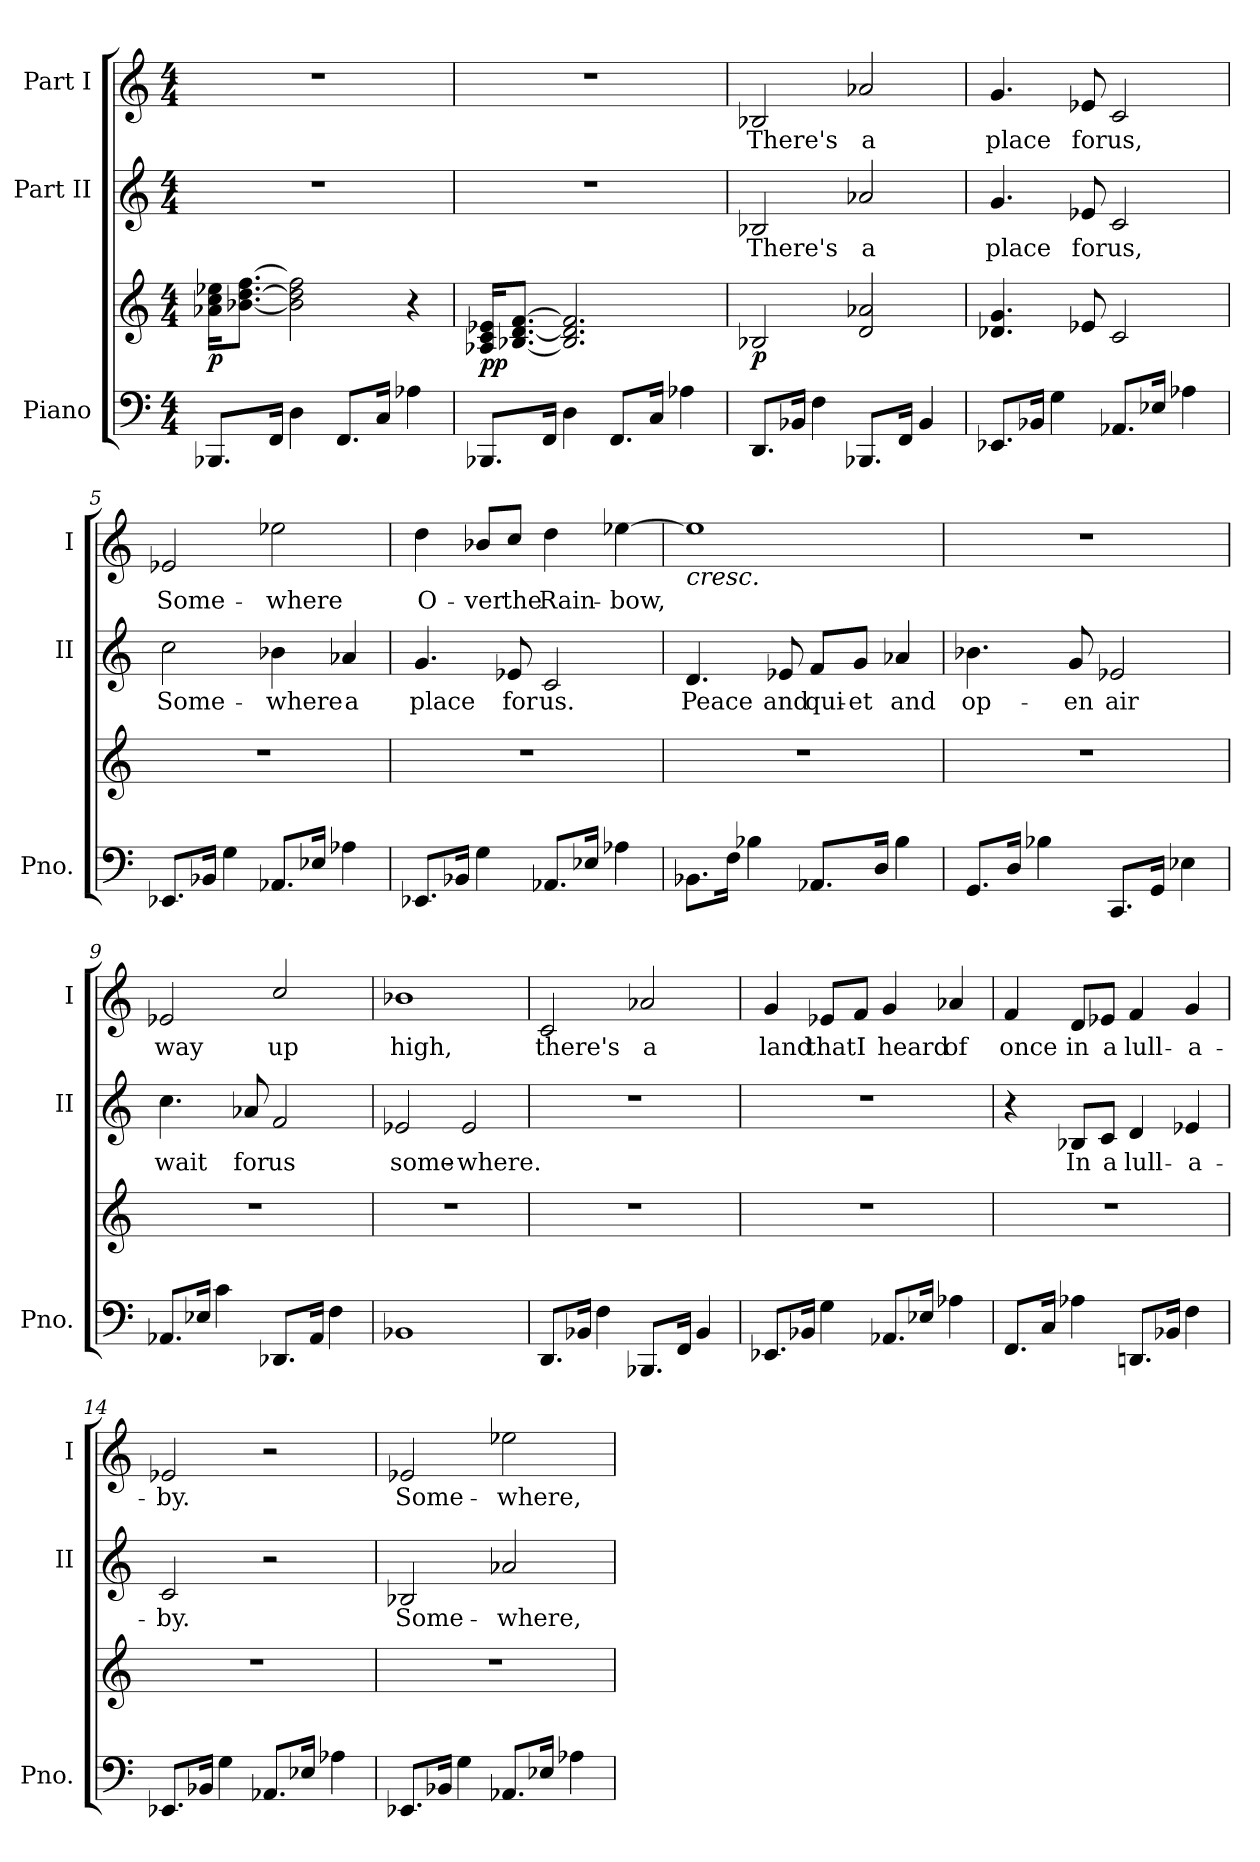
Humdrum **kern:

**kern	**kern	**dynam	**kern	**text	**kern	**text
*part3	*part3	*part3	*part2	*part2	*part1	*part1
*staff4	*staff3	*staff3/4	*staff2	*staff2	*staff1	*staff1
*I"Piano	*	*	*I"Part II	*	*I"Part I	*
*I'Pno.	*	*	*I'II	*	*I'I	*
*clefF4	*clefG2	*	*clefG2	*	*clefG2	*
*k[]	*k[]	*	*k[]	*	*k[]	*
*M4/4	*M4/4	*	*M4/4	*	*M4/4	*
*MM60	*MM60	*	*MM60	*	*MM60	*
=1	=1	=1	=1	=1	=1	=1
!	!	!LO:DY:b	!	!	!	!
8.BBB-X/L	16a-X\ 16cc\ 16ee-X\KL	p	1r	.	1r	.
.	[8.b-X\ [8.dd\ [8.ff\J	.	.	.	.	.
16FF/Jk	.	.	.	.	.	.
4D\	2b-\] 2dd\] 2ff\]	.	.	.	.	.
8.FF/L	.	.	.	.	.	.
16C/Jk	.	.	.	.	.	.
4A-X\	4r	.	.	.	.	.
=2	=2	=2	=2	=2	=2	=2
!	!	!LO:DY:b	!	!	!	!
8.BBB-X/L	16A-X/ 16c/ 16e-X/KL	pp	1r	.	1r	.
.	[8.B-X/ [8.d/ [8.f/J	.	.	.	.	.
16FF/Jk	.	.	.	.	.	.
4D\	2.B-/] 2.d/] 2.f/]	.	.	.	.	.
8.FF/L	.	.	.	.	.	.
16C/Jk	.	.	.	.	.	.
4A-X\	.	.	.	.	.	.
=3	=3	=3	=3	=3	=3	=3
!	!	!LO:DY:b	!	!LO:LY:b	!	!LO:LY:b
8.DD/L	2B-X/	p	2B-X/	There's	2B-X/	There's
16BB-X/Jk	.	.	.	.	.	.
4F\	.	.	.	.	.	.
!	!	!	!	!LO:LY:b	!	!LO:LY:b
8.BBB-X/L	2d/ 2a-X/	.	2a-X/	a	2a-X/	a
16FF/Jk	.	.	.	.	.	.
4BB-/	.	.	.	.	.	.
=4	=4	=4	=4	=4	=4	=4
!	!	!	!	!LO:LY:b	!	!LO:LY:b
8.EE-X/L	4.d-X/ 4.g/	.	4.g/	place	4.g/	place
16BB-X/Jk	.	.	.	.	.	.
4G\	.	.	.	.	.	.
!	!	!	!	!LO:LY:b	!	!LO:LY:b
.	8e-X/	.	8e-X/	for	8e-X/	for
!	!	!	!	!LO:LY:b	!	!LO:LY:b
8.AA-X/L	2c/	.	2c/	us,	2c/	us,
16E-X/Jk	.	.	.	.	.	.
4A-X\	.	.	.	.	.	.
!!LO:LB:g=z
=5	=5	=5	=5	=5	=5	=5
!	!	!	!	!LO:LY:b	!	!LO:LY:b
8.EE-X/L	1r	.	2cc\	Some-	2e-X/	Some-
16BB-X/Jk	.	.	.	.	.	.
4G\	.	.	.	.	.	.
!	!	!	!	!LO:LY:b	!	!LO:LY:b
8.AA-X/L	.	.	4b-X\	-where	2ee-X\	-where
16E-X/Jk	.	.	.	.	.	.
!	!	!	!	!LO:LY:b	!	!
4A-X\	.	.	4a-X/	a	.	.
=6	=6	=6	=6	=6	=6	=6
!	!	!	!	!LO:LY:b	!	!LO:LY:b
8.EE-X/L	1r	.	4.g/	place	4dd\	O-
16BB-X/Jk	.	.	.	.	.	.
!	!	!	!	!	!	!LO:LY:b
4G\	.	.	.	.	8b-X/L	-ver
!	!	!	!	!LO:LY:b	!	!LO:LY:b
.	.	.	8e-X/	for	8cc/J	the
!	!	!	!	!LO:LY:b	!	!LO:LY:b
8.AA-X/L	.	.	2c/	us.	4dd\	Rain-
16E-X/Jk	.	.	.	.	.	.
!	!	!	!	!	!	!LO:LY:b
4A-X\	.	.	.	.	[4ee-X\	-bow,
!!LO:LB:g=z
=7	=7	=7	=7	=7	=7	=7
!	!	!	!	!	!LO:TX:b:i:t=cresc.	!
!	!	!	!	!LO:LY:b	!	!
8.BB-X\L	1r	.	4.d/	Peace	1ee-]	.
16F\Jk	.	.	.	.	.	.
4B-X\	.	.	.	.	.	.
!	!	!	!	!LO:LY:b	!	!
.	.	.	8e-X/	and	.	.
!	!	!	!	!LO:LY:b	!	!
8.AA-X/L	.	.	8f/L	qui-	.	.
!	!	!	!	!LO:LY:b	!	!
.	.	.	8g/J	-et	.	.
16D/Jk	.	.	.	.	.	.
!	!	!	!	!LO:LY:b	!	!
4B-\	.	.	4a-X/	and	.	.
=8	=8	=8	=8	=8	=8	=8
!	!	!	!	!LO:LY:b	!	!
8.GG/L	1r	.	4.b-X\	op-	1r	.
16D/Jk	.	.	.	.	.	.
4B-X\	.	.	.	.	.	.
!	!	!	!	!LO:LY:b	!	!
.	.	.	8g/	-en	.	.
!	!	!	!	!LO:LY:b	!	!
8.CC/L	.	.	2e-X/	air	.	.
16GG/Jk	.	.	.	.	.	.
4E-X\	.	.	.	.	.	.
=9	=9	=9	=9	=9	=9	=9
!	!	!	!	!LO:LY:b	!	!LO:LY:b
8.AA-X/L	1r	.	4.cc\	wait	2e-X/	way
16E-X/Jk	.	.	.	.	.	.
4c\	.	.	.	.	.	.
!	!	!	!	!LO:LY:b	!	!
.	.	.	8a-X/	for	.	.
!	!	!	!	!LO:LY:b	!	!LO:LY:b
8.DD-X/L	.	.	2f/	us	2cc/	up
16AA-/Jk	.	.	.	.	.	.
4F\	.	.	.	.	.	.
=10	=10	=10	=10	=10	=10	=10
!	!	!	!	!LO:LY:b	!	!LO:LY:b
1BB-X	1r	.	2e-X/	some-	1b-X	high,
!	!	!	!	!LO:LY:b	!	!
.	.	.	2e-/	-where.	.	.
!!LO:PB:g=z
=11	=11	=11	=11	=11	=11	=11
!	!	!	!	!	!	!LO:LY:b
8.DD/L	1r	.	1r	.	2c/	there's
16BB-X/Jk	.	.	.	.	.	.
4F\	.	.	.	.	.	.
!	!	!	!	!	!	!LO:LY:b
8.BBB-X/L	.	.	.	.	2a-X/	a
16FF/Jk	.	.	.	.	.	.
4BB-/	.	.	.	.	.	.
=12	=12	=12	=12	=12	=12	=12
!	!	!	!	!	!	!LO:LY:b
8.EE-X/L	1r	.	1r	.	4g/	land
16BB-X/Jk	.	.	.	.	.	.
!	!	!	!	!	!	!LO:LY:b
4G\	.	.	.	.	8e-X/L	that
!	!	!	!	!	!	!LO:LY:b
.	.	.	.	.	8f/J	I
!	!	!	!	!	!	!LO:LY:b
8.AA-X/L	.	.	.	.	4g/	heard
16E-X/Jk	.	.	.	.	.	.
!	!	!	!	!	!	!LO:LY:b
4A-X\	.	.	.	.	4a-X/	of
=13	=13	=13	=13	=13	=13	=13
!	!	!	!	!	!	!LO:LY:b
8.FF/L	1r	.	4r	.	4f/	once
16C/Jk	.	.	.	.	.	.
!	!	!	!	!LO:LY:b	!	!LO:LY:b
4A-X\	.	.	8B-X/L	In	8d/L	in
!	!	!	!	!LO:LY:b	!	!LO:LY:b
.	.	.	8c/J	a	8e-X/J	a
!	!	!	!	!LO:LY:b	!	!LO:LY:b
8.DDn/L	.	.	4d/	lull-	4f/	lull-
16BB-X/Jk	.	.	.	.	.	.
!	!	!	!	!LO:LY:b	!	!LO:LY:b
4F\	.	.	4e-X/	-a-	4g/	-a-
=14	=14	=14	=14	=14	=14	=14
!	!	!	!	!LO:LY:b	!	!LO:LY:b
8.EE-X/L	1r	.	2c/	-by.	2e-X/	-by.
16BB-X/Jk	.	.	.	.	.	.
4G\	.	.	.	.	.	.
8.AA-X/L	.	.	2r	.	2r	.
16E-X/Jk	.	.	.	.	.	.
4A-X\	.	.	.	.	.	.
!!LO:LB:g=z
=15	=15	=15	=15	=15	=15	=15
!	!	!	!	!LO:LY:b	!	!LO:LY:b
8.EE-X/L	1r	.	2B-X/	Some-	2e-X/	Some-
16BB-X/Jk	.	.	.	.	.	.
4G\	.	.	.	.	.	.
!	!	!	!	!LO:LY:b	!	!LO:LY:b
8.AA-X/L	.	.	2a-X/	-where,	2ee-X\	-where,
16E-X/Jk	.	.	.	.	.	.
4A-X\	.	.	.	.	.	.
=	=	=	=	=	=	=
*-	*-	*-	*-	*-	*-	*-
